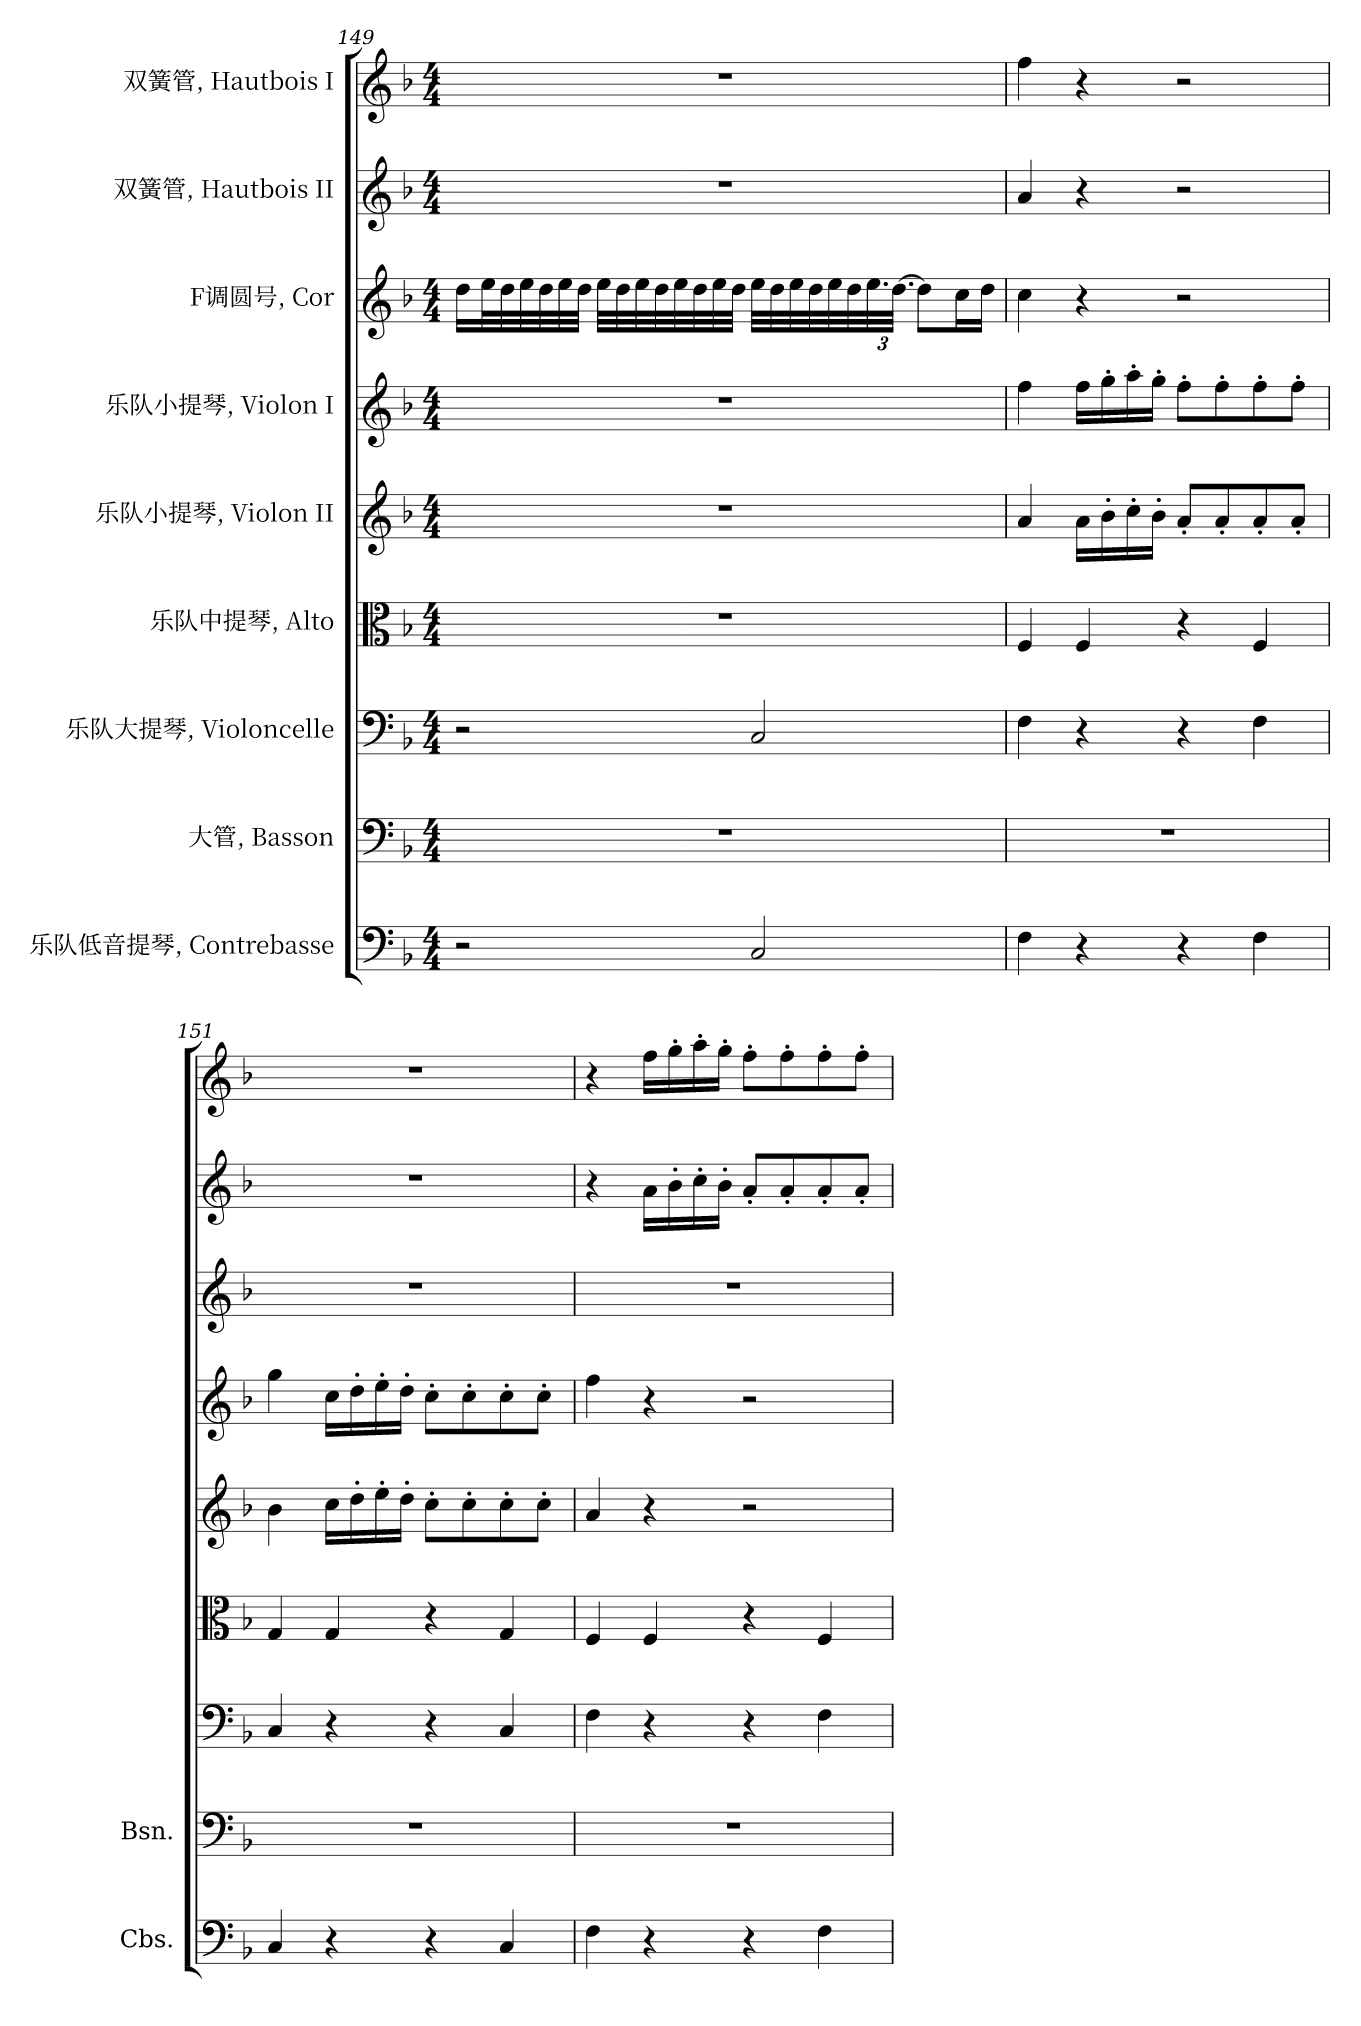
**kern	**kern	**kern	**kern	**kern	**kern	**kern	**kern	**kern
*part9	*part8	*part7	*part6	*part5	*part4	*part3	*part2	*part1
*staff9	*staff8	*staff7	*staff6	*staff5	*staff4	*staff3	*staff2	*staff1
*I"乐队低音提琴, Contrebasse	*I"大管, Basson	*I"乐队大提琴, Violoncelle	*I"乐队中提琴, Alto	*I"乐队小提琴, Violon II	*I"乐队小提琴, Violon I	*I"F调圆号, Cor	*I"双簧管, Hautbois II	*I"双簧管, Hautbois I
*I'Cbs.	*I'Bsn.	*	*	*	*	*	*	*
*clefF4	*clefF4	*clefF4	*clefC3	*clefG2	*clefG2	*clefG2	*clefG2	*clefG2
*ITrd7c12	*	*	*	*	*	*ITrd4c7	*	*
*k[b-]	*k[b-]	*k[b-]	*k[b-]	*k[b-]	*k[b-]	*k[b-e-]	*k[b-]	*k[b-]
*M4/4	*M4/4	*M4/4	*M4/4	*M4/4	*M4/4	*M4/4	*M4/4	*M4/4
*MM115	*MM115	*MM115	*MM115	*MM115	*MM115	*MM115	*MM115	*MM115
=149	=149	=149	=149	=149	=149	=149	=149	=149
2r	1r	2r	1r	1r	1r	16g\LL	1r	1r
.	.	.	.	.	.	32a\L	.	.
.	.	.	.	.	.	32g\	.	.
.	.	.	.	.	.	32a\	.	.
.	.	.	.	.	.	32g\	.	.
.	.	.	.	.	.	32a\	.	.
.	.	.	.	.	.	32g\JJJ	.	.
.	.	.	.	.	.	32a\LLL	.	.
.	.	.	.	.	.	32g\	.	.
.	.	.	.	.	.	32a\	.	.
.	.	.	.	.	.	32g\	.	.
.	.	.	.	.	.	32a\	.	.
.	.	.	.	.	.	32g\	.	.
.	.	.	.	.	.	32a\	.	.
.	.	.	.	.	.	32g\JJJ	.	.
2CC/	.	2C/	.	.	.	32a\LLL	.	.
.	.	.	.	.	.	32g\	.	.
.	.	.	.	.	.	32a\	.	.
.	.	.	.	.	.	32g\	.	.
.	.	.	.	.	.	32a\	.	.
.	.	.	.	.	.	32g\	.	.
*	*	*	*	*	*	*Xbrackettup	*	*
.	.	.	.	.	.	48.a\	.	.
.	.	.	.	.	.	[48.g\JJJ	.	.
.	.	.	.	.	.	8g\L]	.	.
.	.	.	.	.	.	16f\L	.	.
.	.	.	.	.	.	16g\JJ	.	.
!!LO:PB:g=z
=150	=150	=150	=150	=150	=150	=150	=150	=150
*	*	*	*	*	*	*	*	*MM115
4FF\	1r	4F\	4F/	4a/	4ff\	4f\	4a/	4ff\
4r	.	4r	4F/	16a\LL	16ff\LL	4r	4r	4r
.	.	.	.	16b-'\	16gg'\	.	.	.
.	.	.	.	16cc'\	16aa'\	.	.	.
.	.	.	.	16b-'\JJ	16gg'\JJ	.	.	.
4r	.	4r	4r	8a'/L	8ff'\L	2r	2r	2r
.	.	.	.	8a'/	8ff'\	.	.	.
4FF\	.	4F\	4F/	8a'/	8ff'\	.	.	.
.	.	.	.	8a'/J	8ff'\J	.	.	.
=151	=151	=151	=151	=151	=151	=151	=151	=151
4CC/	1r	4C/	4G/	4b-\	4gg\	1r	1r	1r
4r	.	4r	4G/	16cc\LL	16cc\LL	.	.	.
.	.	.	.	16dd'\	16dd'\	.	.	.
.	.	.	.	16ee'\	16ee'\	.	.	.
.	.	.	.	16dd'\JJ	16dd'\JJ	.	.	.
4r	.	4r	4r	8cc'\L	8cc'\L	.	.	.
.	.	.	.	8cc'\	8cc'\	.	.	.
4CC/	.	4C/	4G/	8cc'\	8cc'\	.	.	.
.	.	.	.	8cc'\J	8cc'\J	.	.	.
=152	=152	=152	=152	=152	=152	=152	=152	=152
4FF\	1r	4F\	4F/	4a/	4ff\	1r	4r	4r
4r	.	4r	4F/	4r	4r	.	16a\LL	16ff\LL
.	.	.	.	.	.	.	16b-'\	16gg'\
.	.	.	.	.	.	.	16cc'\	16aa'\
.	.	.	.	.	.	.	16b-'\JJ	16gg'\JJ
4r	.	4r	4r	2r	2r	.	8a'/L	8ff'\L
.	.	.	.	.	.	.	8a'/	8ff'\
4FF\	.	4F\	4F/	.	.	.	8a'/	8ff'\
.	.	.	.	.	.	.	8a'/J	8ff'\J
=	=	=	=	=	=	=	=	=
*-	*-	*-	*-	*-	*-	*-	*-	*-
